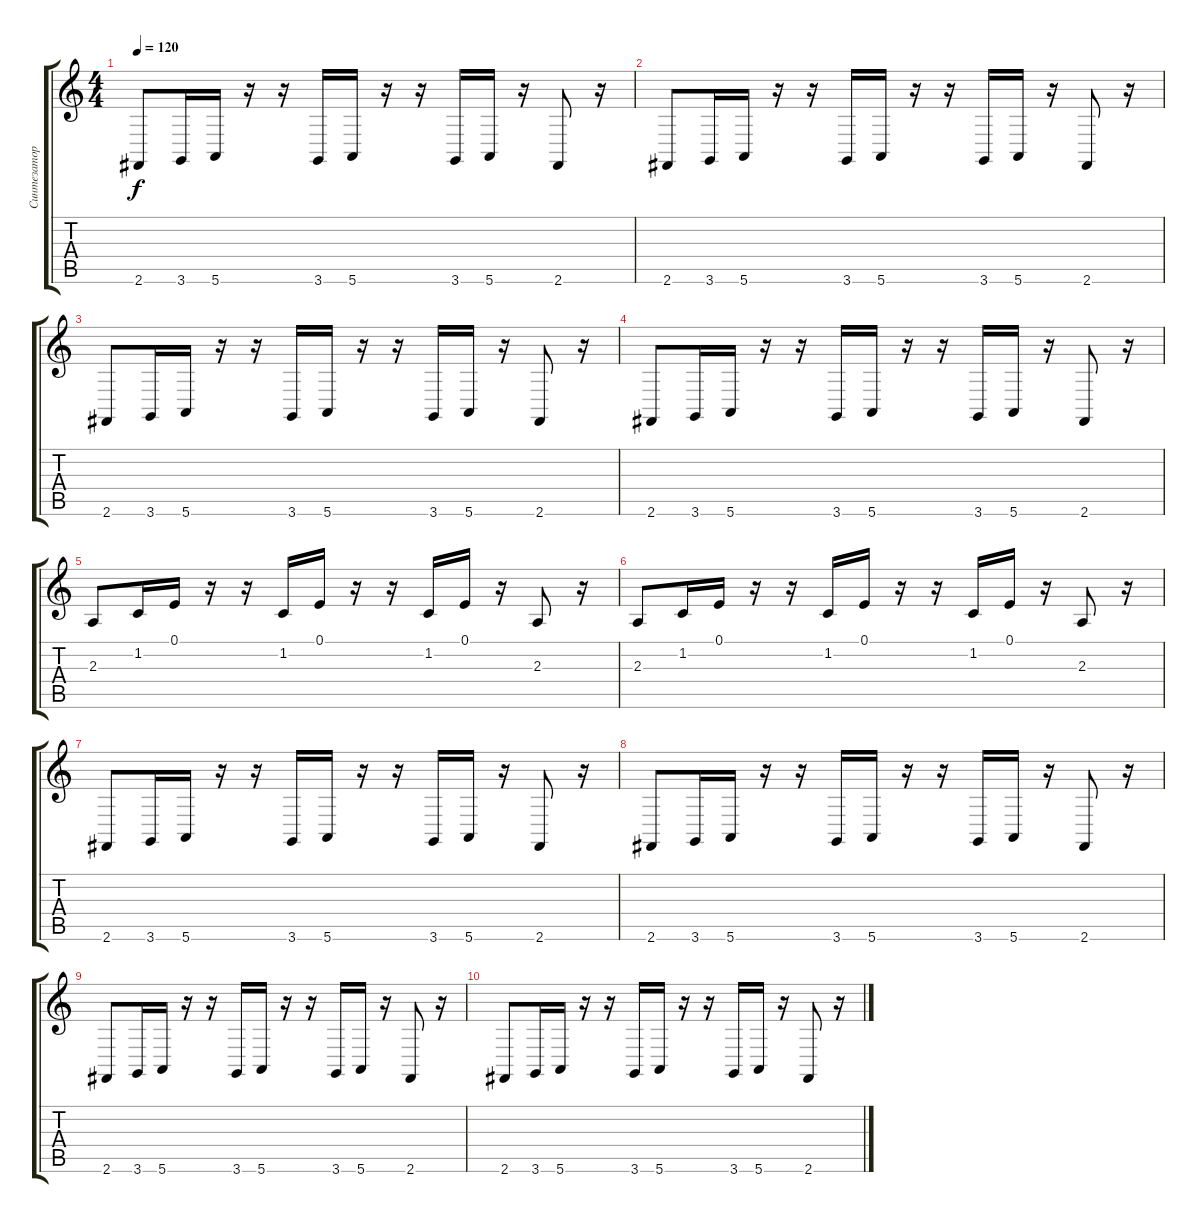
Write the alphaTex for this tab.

\track ("Синтезатор" "Синтезатор") {instrument lead2sawtooth}
\staff {score tabs}
\tuning (E4 B3 G3 D3 A2 E2) {hide}
\ts (4 4)
\tempo 120
\clef g2
\ks c
2.6.8{dy f} 3.6.16 5.6.16 r.16 r.16 3.6.16 5.6.16 r.16 r.16 3.6.16 5.6.16 r.16 2.6.8 r.16 |
2.6.8 3.6.16 5.6.16 r.16 r.16 3.6.16 5.6.16 r.16 r.16 3.6.16 5.6.16 r.16 2.6.8 r.16 |
2.6.8 3.6.16 5.6.16 r.16 r.16 3.6.16 5.6.16 r.16 r.16 3.6.16 5.6.16 r.16 2.6.8 r.16 |
2.6.8 3.6.16 5.6.16 r.16 r.16 3.6.16 5.6.16 r.16 r.16 3.6.16 5.6.16 r.16 2.6.8 r.16 |
2.3.8 1.2.16 0.1.16 r.16 r.16 1.2.16 0.1.16 r.16 r.16 1.2.16 0.1.16 r.16 2.3.8 r.16 |
2.3.8 1.2.16 0.1.16 r.16 r.16 1.2.16 0.1.16 r.16 r.16 1.2.16 0.1.16 r.16 2.3.8 r.16 |
2.6.8 3.6.16 5.6.16 r.16 r.16 3.6.16 5.6.16 r.16 r.16 3.6.16 5.6.16 r.16 2.6.8 r.16 |
2.6.8 3.6.16 5.6.16 r.16 r.16 3.6.16 5.6.16 r.16 r.16 3.6.16 5.6.16 r.16 2.6.8 r.16 |
2.6.8 3.6.16 5.6.16 r.16 r.16 3.6.16 5.6.16 r.16 r.16 3.6.16 5.6.16 r.16 2.6.8 r.16 |
2.6.8 3.6.16 5.6.16 r.16 r.16 3.6.16 5.6.16 r.16 r.16 3.6.16 5.6.16 r.16 2.6.8 r.16
